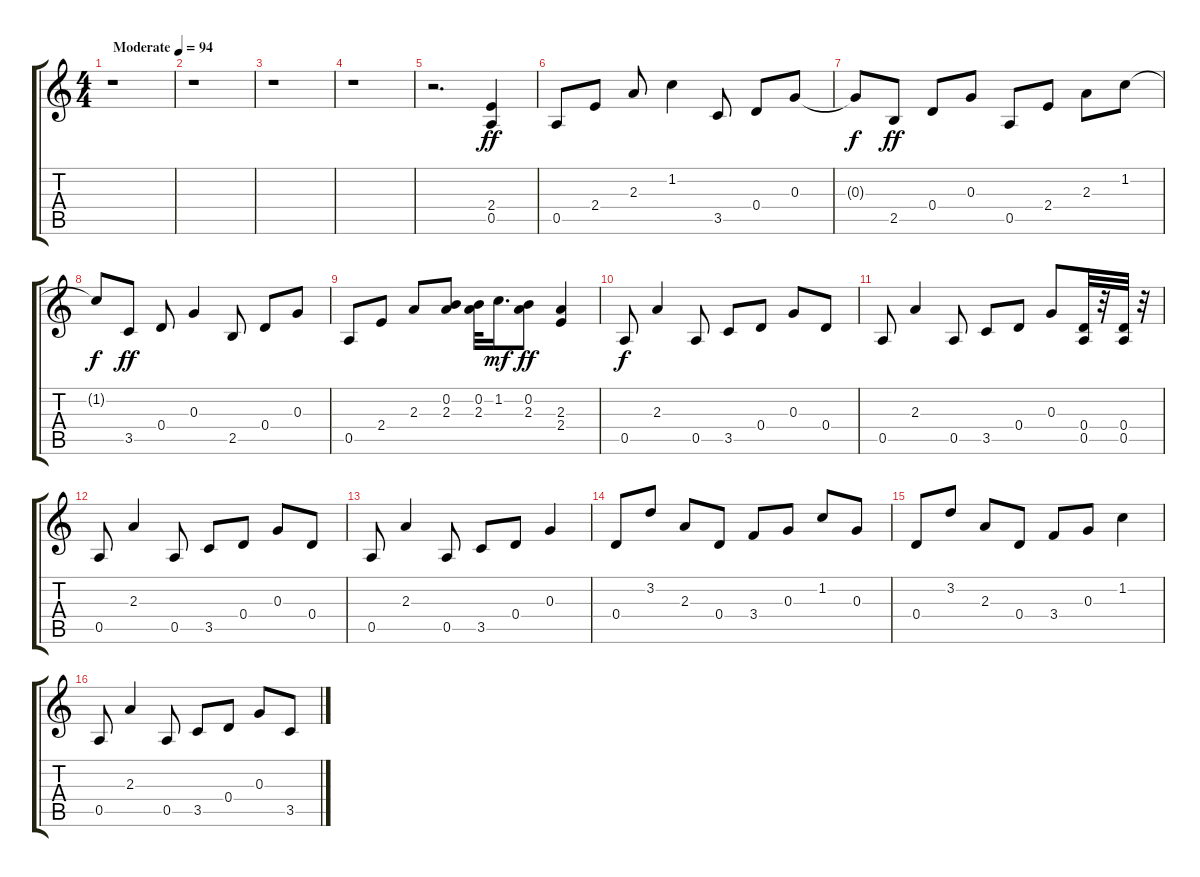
\track "" {instrument electricguitarclean}
\staff {score tabs}
\tuning (E4 B3 G3 D3 A2 E2) {hide}
\ts (4 4)
\tempo (94 "Moderate")
\clef g2
\ks c
r.1{dy ff instrument electricguitarclean} |
r.1 |
r.1 |
r.1 |
r.2{d} (2.4 0.5).4 |
0.5.8 2.4.8 2.3.8 1.2.4 3.5.8 0.4.8 0.3.8 |
0.3{t}.8{dy f} 2.5.8{dy ff} 0.4.8 0.3.8 0.5.8 2.4.8 2.3.8 1.2.8 |
1.2{t}.8{dy f} 3.5.8{dy ff} 0.4.8 0.3.4 2.5.8 0.4.8 0.3.8 |
0.5.8 2.4.8 2.3.8 (0.2 2.3).8 (0.2 2.3).32 1.2.16{d dy mf} (0.2 2.3).8{dy ff} (2.3 2.4).4 |
0.5.8{dy f} 2.3.4 0.5.8 3.5.8 0.4.8 0.3.8 0.4.8 |
0.5.8 2.3.4 0.5.8 3.5.8 0.4.8 0.3.8 (0.4 0.5).32 r.32 (0.4 0.5).32 r.32 |
0.5.8 2.3.4 0.5.8 3.5.8 0.4.8 0.3.8 0.4.8 |
0.5.8 2.3.4 0.5.8 3.5.8 0.4.8 0.3.4 |
0.4.8 3.2.8 2.3.8 0.4.8 3.4.8 0.3.8 1.2.8 0.3.8 |
0.4.8 3.2.8 2.3.8 0.4.8 3.4.8 0.3.8 1.2.4 |
0.5.8 2.3.4 0.5.8 3.5.8 0.4.8 0.3.8 3.5.8
